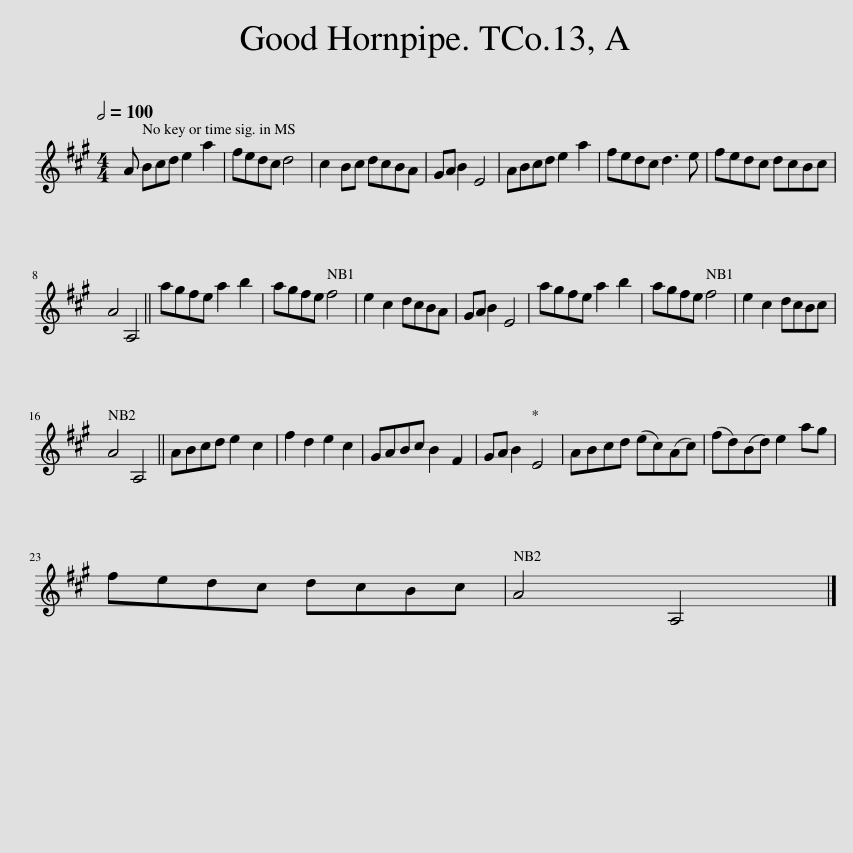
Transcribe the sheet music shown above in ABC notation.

X:1
L:1/8
Q:1/2=100
M:4/4
I:linebreak $
K:A
V:1 treble
V:1
 A Bcd e2 a2 | fedc d4 | c2 Bc dcBA | GA B2 E4 | ABcd e2 a2 | %5
 fedc d3 e | fedc dcBc |$ A4 A,4 || agfe a2 b2 | agfe f4 | %10
 e2 c2 dcBA | GA B2 E4 | agfe a2 b2 | agfe f4 | e2 c2 dcBc |$ %15
 A4 A,4 || ABcd e2 c2 | f2 d2 e2 c2 | GABc B2 F2 | GA B2 E4 | %20
 ABcd (ec)(Ac) | (fd)(Bd) e2 ag |$ fedc dcBc | A4 A,4 |] %24
